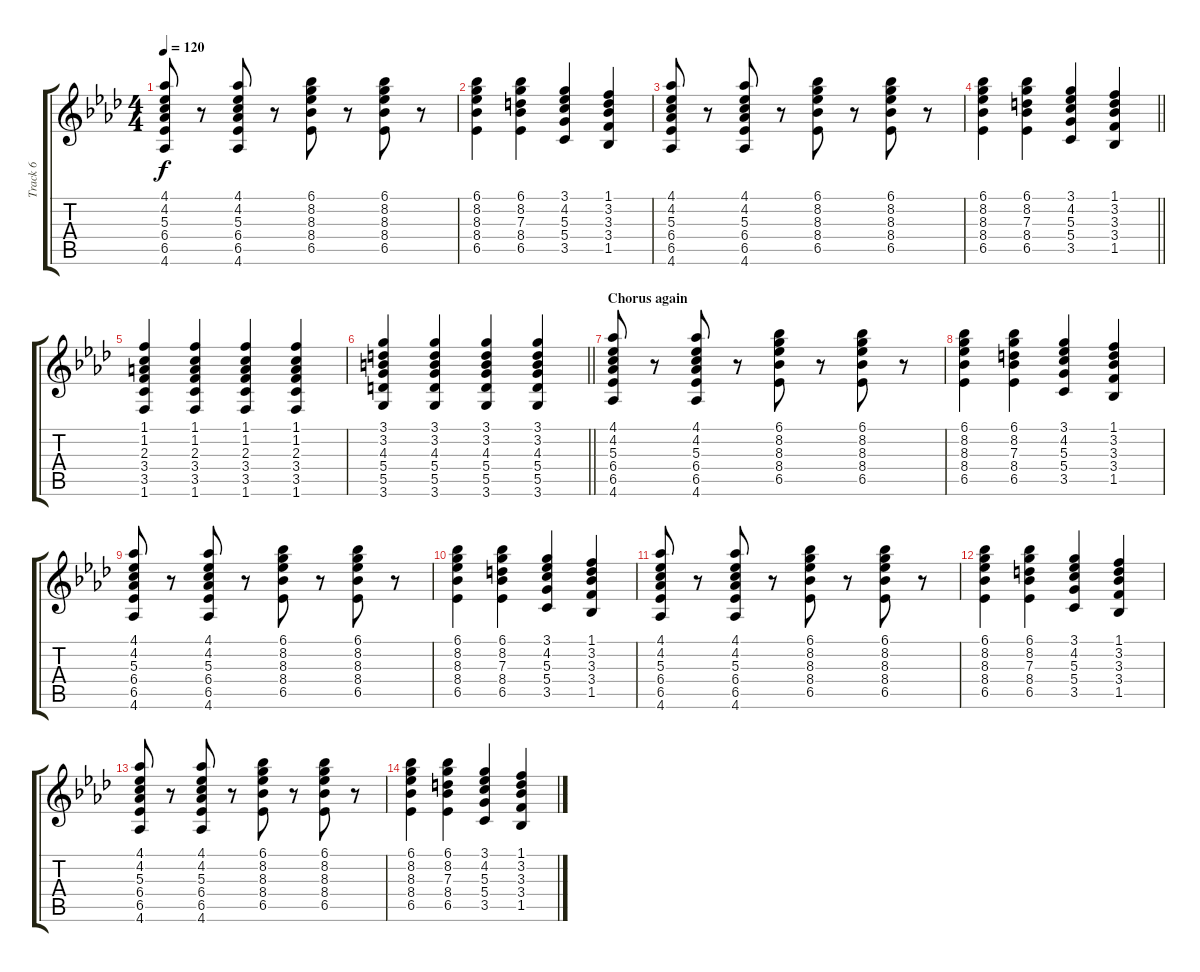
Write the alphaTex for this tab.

\track ("Track 6" "Track 6") {instrument acousticguitarsteel}
\staff {score tabs}
\tuning (E4 B3 G3 D3 A2 E2) {hide}
\ts (4 4)
\tempo 120
\clef g2
\ks ab
(4.1 4.2 5.3 6.4 6.5 4.6).8{dy f} r.8 (4.1 4.2 5.3 6.4 6.5 4.6).8 r.8 (6.1 8.2 8.3 8.4 6.5).8 r.8 (6.1 8.2 8.3 8.4 6.5).8 r.8 |
(6.1 8.2 8.3 8.4 6.5).4 (6.1 8.2 7.3 8.4 6.5).4 (3.1 4.2 5.3 5.4 3.5).4 (1.1 3.2 3.3 3.4 1.5).4 |
(4.1 4.2 5.3 6.4 6.5 4.6).8 r.8 (4.1 4.2 5.3 6.4 6.5 4.6).8 r.8 (6.1 8.2 8.3 8.4 6.5).8 r.8 (6.1 8.2 8.3 8.4 6.5).8 r.8 |
\barLineRight lightlight
(6.1 8.2 8.3 8.4 6.5).4 (6.1 8.2 7.3 8.4 6.5).4 (3.1 4.2 5.3 5.4 3.5).4 (1.1 3.2 3.3 3.4 1.5).4 |
(1.1 1.2 2.3 3.4 3.5 1.6).4 (1.1 1.2 2.3 3.4 3.5 1.6).4 (1.1 1.2 2.3 3.4 3.5 1.6).4 (1.1 1.2 2.3 3.4 3.5 1.6).4 |
\barLineRight lightlight
(3.1 3.2 4.3 5.4 5.5 3.6).4 (3.1 3.2 4.3 5.4 5.5 3.6).4 (3.1 3.2 4.3 5.4 5.5 3.6).4 (3.1 3.2 4.3 5.4 5.5 3.6).4 |
\section ("" "Chorus again")
(4.1 4.2 5.3 6.4 6.5 4.6).8 r.8 (4.1 4.2 5.3 6.4 6.5 4.6).8 r.8 (6.1 8.2 8.3 8.4 6.5).8 r.8 (6.1 8.2 8.3 8.4 6.5).8 r.8 |
(6.1 8.2 8.3 8.4 6.5).4 (6.1 8.2 7.3 8.4 6.5).4 (3.1 4.2 5.3 5.4 3.5).4 (1.1 3.2 3.3 3.4 1.5).4 |
(4.1 4.2 5.3 6.4 6.5 4.6).8 r.8 (4.1 4.2 5.3 6.4 6.5 4.6).8 r.8 (6.1 8.2 8.3 8.4 6.5).8 r.8 (6.1 8.2 8.3 8.4 6.5).8 r.8 |
(6.1 8.2 8.3 8.4 6.5).4 (6.1 8.2 7.3 8.4 6.5).4 (3.1 4.2 5.3 5.4 3.5).4 (1.1 3.2 3.3 3.4 1.5).4 |
(4.1 4.2 5.3 6.4 6.5 4.6).8 r.8 (4.1 4.2 5.3 6.4 6.5 4.6).8 r.8 (6.1 8.2 8.3 8.4 6.5).8 r.8 (6.1 8.2 8.3 8.4 6.5).8 r.8 |
(6.1 8.2 8.3 8.4 6.5).4 (6.1 8.2 7.3 8.4 6.5).4 (3.1 4.2 5.3 5.4 3.5).4 (1.1 3.2 3.3 3.4 1.5).4 |
(4.1 4.2 5.3 6.4 6.5 4.6).8 r.8 (4.1 4.2 5.3 6.4 6.5 4.6).8 r.8 (6.1 8.2 8.3 8.4 6.5).8 r.8 (6.1 8.2 8.3 8.4 6.5).8 r.8 |
(6.1 8.2 8.3 8.4 6.5).4 (6.1 8.2 7.3 8.4 6.5).4 (3.1 4.2 5.3 5.4 3.5).4 (1.1 3.2 3.3 3.4 1.5).4
